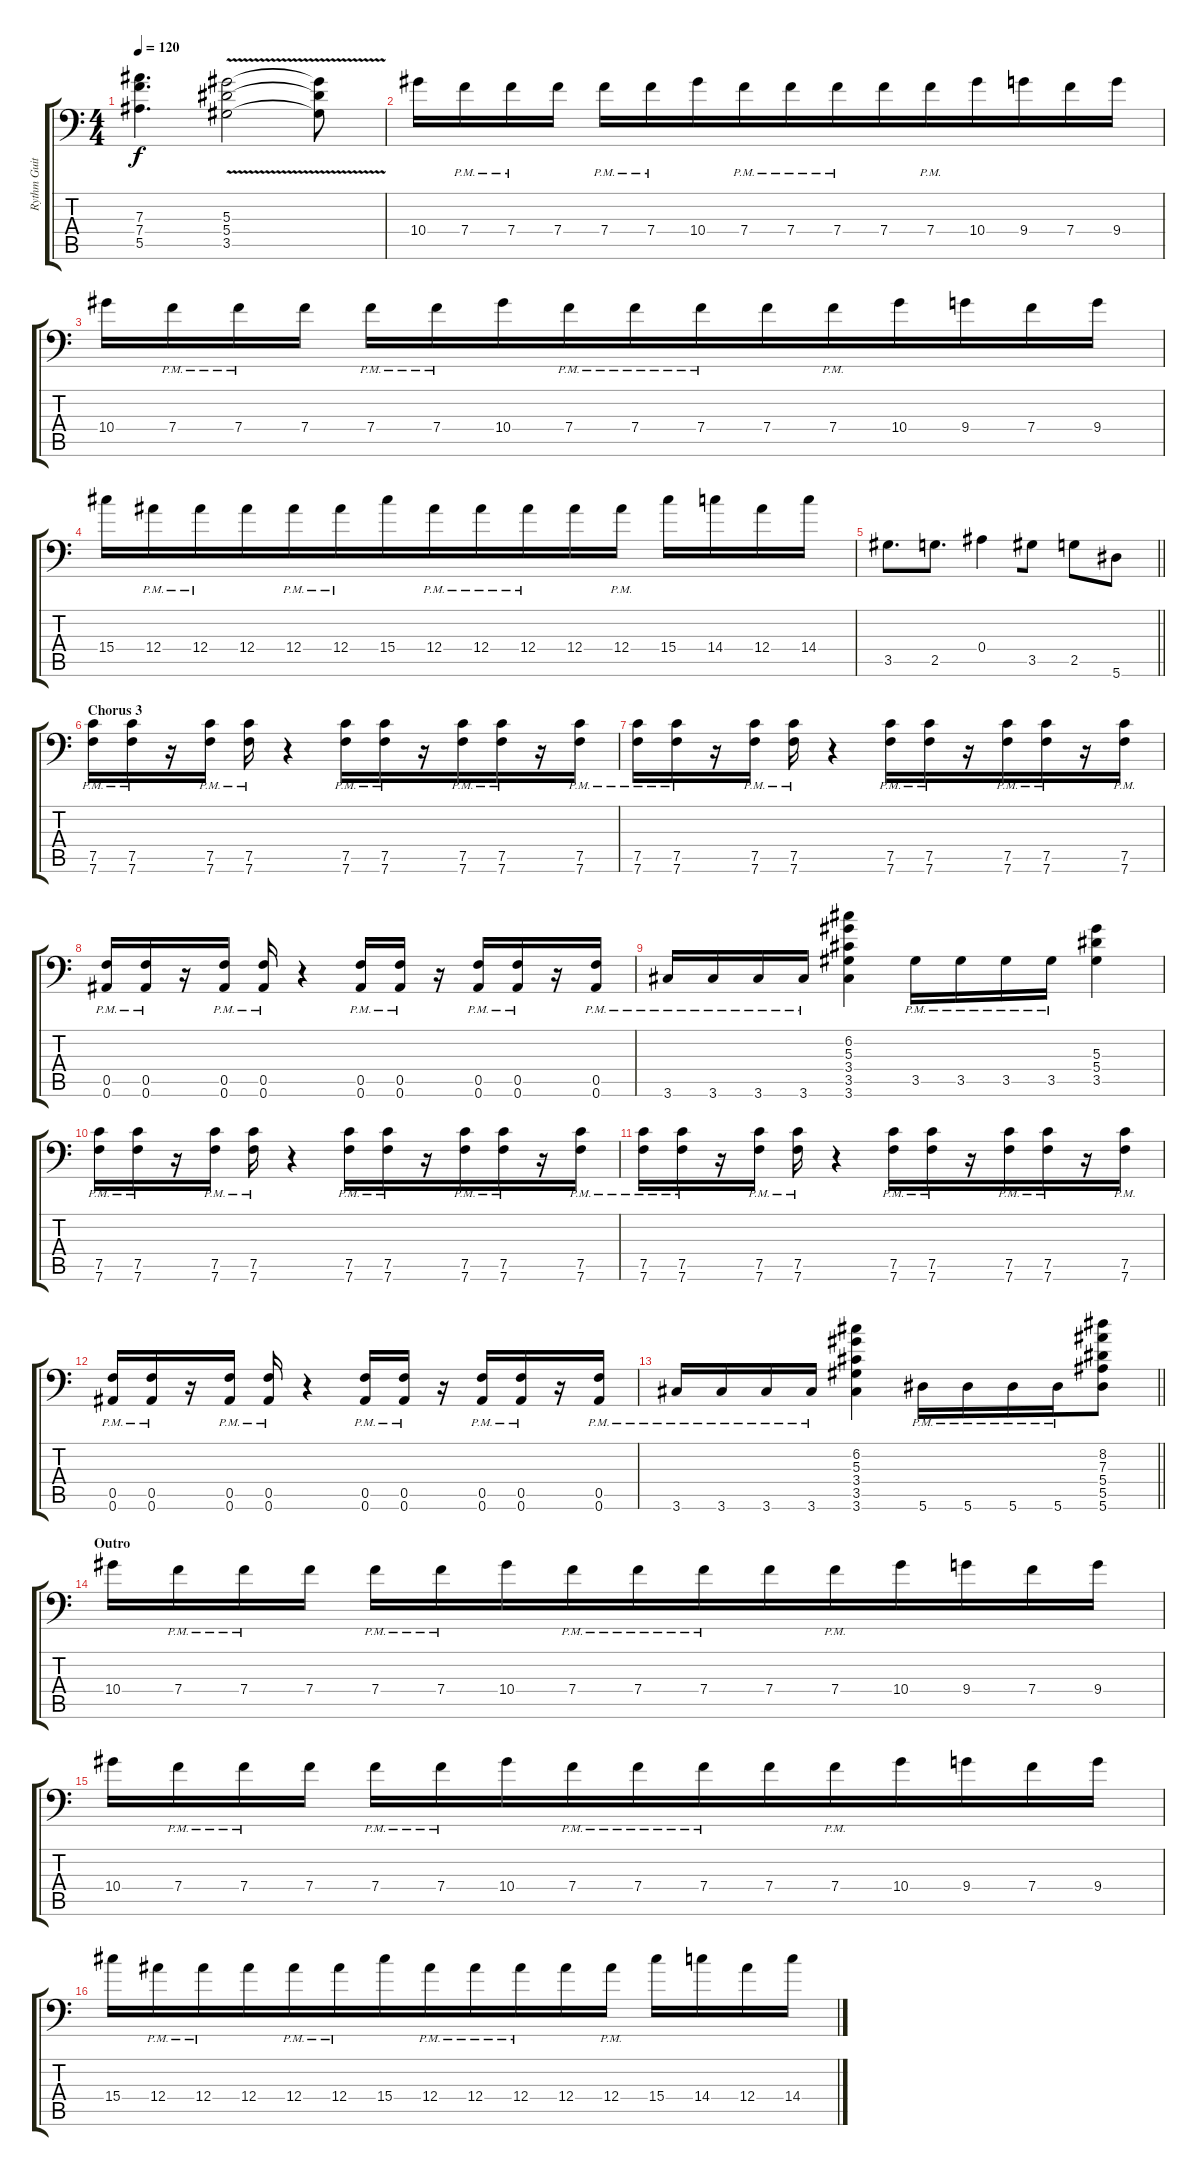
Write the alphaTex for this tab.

\track ("Rythm Guitar 2" "Rythm Guit") {instrument distortionguitar}
\staff {score tabs}
\tuning (C4 G3 Eb3 Bb2 F2 Bb1) {hide}
\ts (4 4)
\tempo 120
\clef f4
\ks c
(7.3 7.4 5.5).4{d dy f} (5.3{v} 5.4{v} 3.5{v}).2 (5.3{t} 5.4{t} 3.5{t}).8 |
10.4.16 7.4{pm}.16 7.4{pm}.16 7.4.16 7.4{pm}.16{beam merge} 7.4{pm}.16 10.4.16 7.4{pm}.16{beam merge} 7.4{pm}.16 7.4{pm}.16 7.4.16{beam merge} 7.4{pm}.16{beam merge} 10.4.16 9.4.16 7.4.16{beam merge} 9.4.16 |
10.4.16 7.4{pm}.16 7.4{pm}.16 7.4.16 7.4{pm}.16{beam merge} 7.4{pm}.16 10.4.16 7.4{pm}.16{beam merge} 7.4{pm}.16 7.4{pm}.16 7.4.16{beam merge} 7.4{pm}.16{beam merge} 10.4.16 9.4.16 7.4.16{beam merge} 9.4.16 |
15.4.16{beam merge} 12.4{pm}.16{beam merge} 12.4{pm}.16 12.4.16{beam merge} 12.4{pm}.16 12.4{pm}.16 15.4.16 12.4{pm}.16{beam merge} 12.4{pm}.16 12.4{pm}.16{beam merge} 12.4.16 12.4{pm}.16 15.4.16 14.4.16{beam merge} 12.4.16 14.4.16 |
\barLineRight lightlight
3.5.8{d beam merge} 2.5.8{d} 0.4.4{beam merge} 3.5.8 2.5.8{beam merge} 5.6.8 |
\section ("" "Chorus 3")
(7.5{pm} 7.6{pm}).16 (7.5{pm} 7.6{pm}).16 r.16 (7.5{pm} 7.6{pm}).16 (7.5{pm} 7.6{pm}).16 r.4 (7.5{pm} 7.6{pm}).16 (7.5{pm} 7.6{pm}).16{beam merge} r.16 (7.5{pm} 7.6{pm}).16{beam merge} (7.5{pm} 7.6{pm}).16{beam merge} r.16 (7.5{pm} 7.6{pm}).16 |
(7.5{pm} 7.6{pm}).16 (7.5{pm} 7.6{pm}).16 r.16 (7.5{pm} 7.6{pm}).16 (7.5{pm} 7.6{pm}).16 r.4 (7.5{pm} 7.6{pm}).16 (7.5{pm} 7.6{pm}).16{beam merge} r.16 (7.5{pm} 7.6{pm}).16{beam merge} (7.5{pm} 7.6{pm}).16{beam merge} r.16 (7.5{pm} 7.6{pm}).16 |
(0.5{pm} 0.6{pm}).16{beam merge} (0.5{pm} 0.6{pm}).16 r.16 (0.5{pm} 0.6{pm}).16 (0.5{pm} 0.6{pm}).16 r.4 (0.5{pm} 0.6{pm}).16 (0.5{pm} 0.6{pm}).16 r.16 (0.5{pm} 0.6{pm}).16{beam merge} (0.5{pm} 0.6{pm}).16 r.16 (0.5{pm} 0.6{pm}).16 |
3.6{pm}.16 3.6{pm}.16 3.6{pm}.16 3.6{pm}.16 (6.2 5.3 3.4 3.5 3.6).4{beam merge} 3.5{pm}.16 3.5{pm}.16{beam merge} 3.5{pm}.16 3.5{pm}.16{beam merge} (5.3 5.4 3.5).4 |
(7.5{pm} 7.6{pm}).16 (7.5{pm} 7.6{pm}).16 r.16 (7.5{pm} 7.6{pm}).16 (7.5{pm} 7.6{pm}).16 r.4 (7.5{pm} 7.6{pm}).16 (7.5{pm} 7.6{pm}).16{beam merge} r.16 (7.5{pm} 7.6{pm}).16{beam merge} (7.5{pm} 7.6{pm}).16{beam merge} r.16 (7.5{pm} 7.6{pm}).16 |
(7.5{pm} 7.6{pm}).16 (7.5{pm} 7.6{pm}).16 r.16 (7.5{pm} 7.6{pm}).16 (7.5{pm} 7.6{pm}).16 r.4 (7.5{pm} 7.6{pm}).16 (7.5{pm} 7.6{pm}).16{beam merge} r.16 (7.5{pm} 7.6{pm}).16{beam merge} (7.5{pm} 7.6{pm}).16{beam merge} r.16 (7.5{pm} 7.6{pm}).16 |
(0.5{pm} 0.6{pm}).16{beam merge} (0.5{pm} 0.6{pm}).16 r.16 (0.5{pm} 0.6{pm}).16 (0.5{pm} 0.6{pm}).16 r.4 (0.5{pm} 0.6{pm}).16 (0.5{pm} 0.6{pm}).16 r.16 (0.5{pm} 0.6{pm}).16{beam merge} (0.5{pm} 0.6{pm}).16 r.16 (0.5{pm} 0.6{pm}).16 |
\barLineRight lightlight
3.6{pm}.16 3.6{pm}.16 3.6{pm}.16 3.6{pm}.16 (6.2 5.3 3.4 3.5 3.6).4{beam merge} 5.6{pm}.16 5.6{pm}.16{beam merge} 5.6{pm}.16 5.6{pm}.16{beam merge} (8.2 7.3 5.4 5.5 5.6).8 |
\section ("" "Outro")
10.4.16 7.4{pm}.16 7.4{pm}.16 7.4.16 7.4{pm}.16{beam merge} 7.4{pm}.16 10.4.16 7.4{pm}.16{beam merge} 7.4{pm}.16 7.4{pm}.16 7.4.16{beam merge} 7.4{pm}.16{beam merge} 10.4.16 9.4.16 7.4.16{beam merge} 9.4.16 |
10.4.16 7.4{pm}.16 7.4{pm}.16 7.4.16 7.4{pm}.16{beam merge} 7.4{pm}.16 10.4.16 7.4{pm}.16{beam merge} 7.4{pm}.16 7.4{pm}.16 7.4.16{beam merge} 7.4{pm}.16{beam merge} 10.4.16 9.4.16 7.4.16{beam merge} 9.4.16 |
15.4.16{beam merge} 12.4{pm}.16{beam merge} 12.4{pm}.16 12.4.16{beam merge} 12.4{pm}.16 12.4{pm}.16 15.4.16 12.4{pm}.16{beam merge} 12.4{pm}.16 12.4{pm}.16{beam merge} 12.4.16 12.4{pm}.16 15.4.16 14.4.16{beam merge} 12.4.16 14.4{sl}.16
